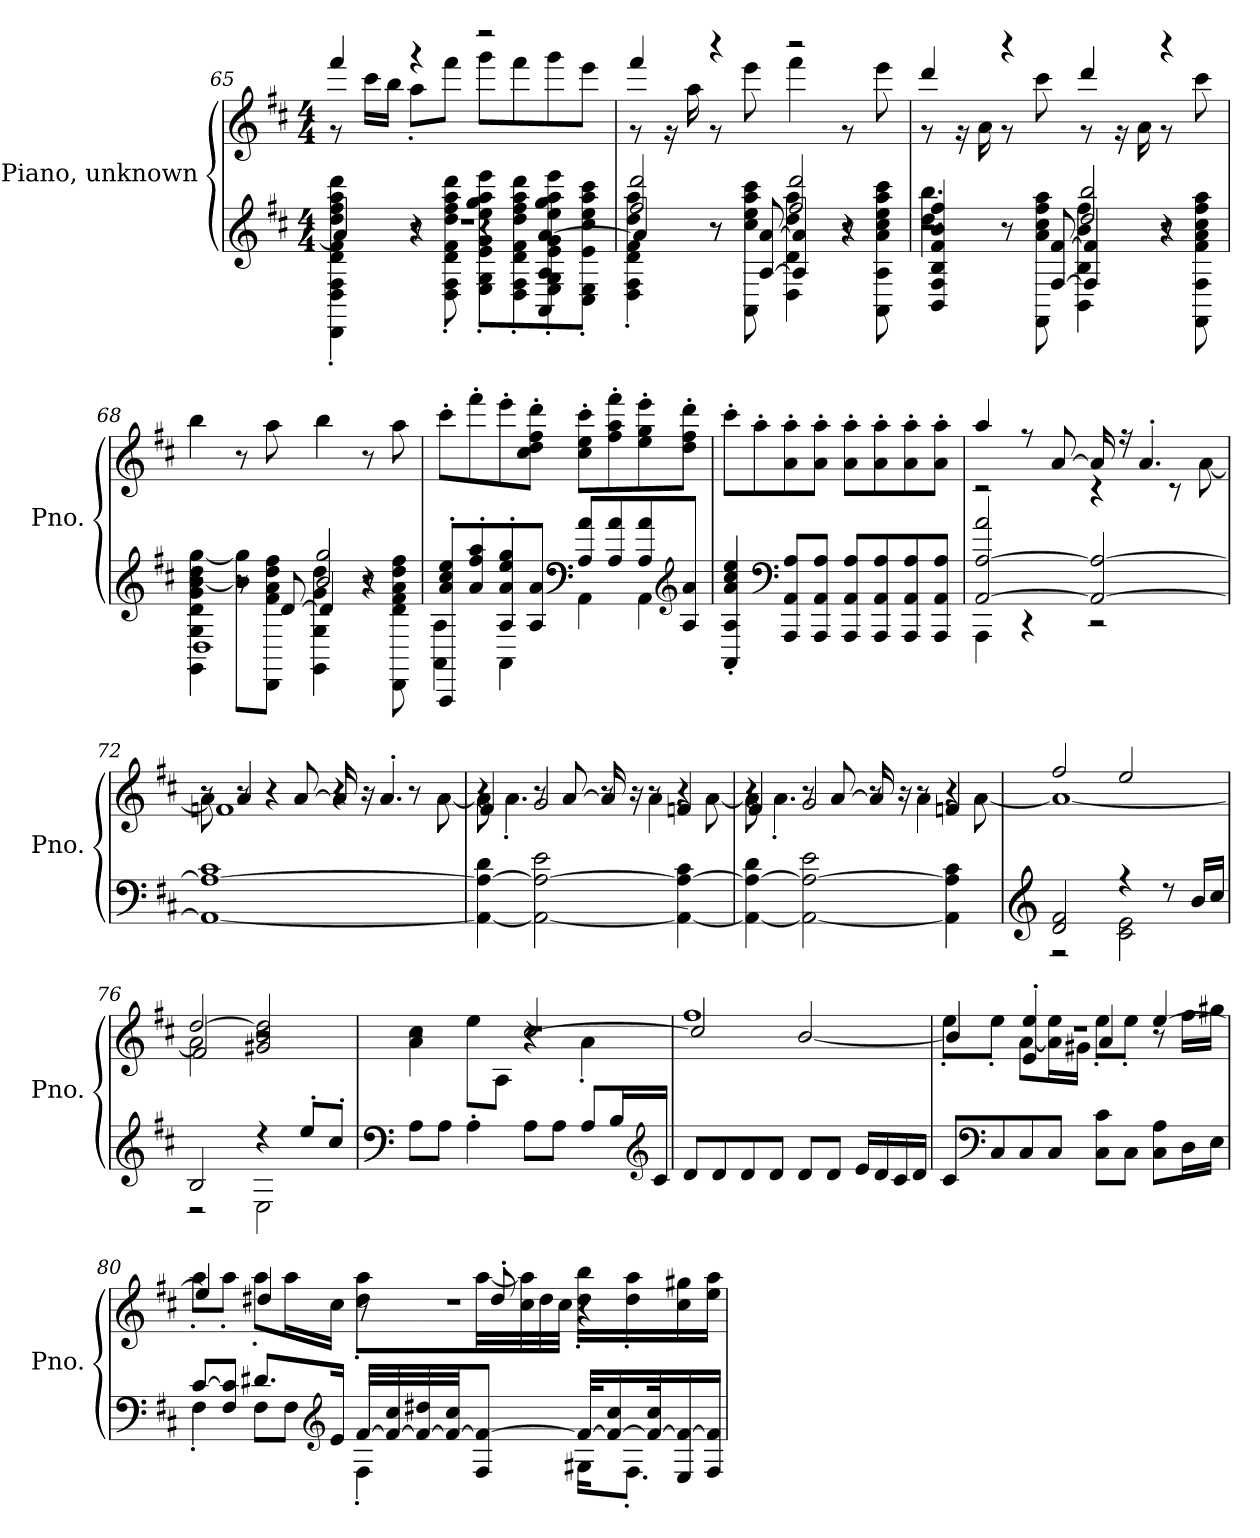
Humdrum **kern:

**kern	**kern
*part1	*part1
*staff2	*staff1
*I"Piano, unknown	*
*I'Pno.	*
*clefG2	*clefG2
*k[f#c#]	*k[f#c#]
*M4/4	*M4/4
=65	=65
*^	*^
*	*^	*	*
1r	4DD\' 4D\' 4F#\' 4d\' 4f#\' 4dd\' 4ff#\' 4aa\' 4ddd\'	4a/]	4fff#/	8r
.	.	.	.	16ccc#\LL
.	.	.	.	16bb\JJ
.	8r	4r	4r	8aa'\L
.	8D\' 8F#\' 8d\' 8f#\' 8dd\' 8ff#\' 8aa\' 8ddd\'	.	.	8fff#\J
.	8E\' 8G\' 8e\' 8g\' 8ee\' 8gg\' 8aa\' 8eee\'L	4r	2r	8ggg\L
.	8D\' 8F#\' 8d\' 8f#\' 8dd\' 8ff#\' 8aa\' 8ddd\'	.	.	8fff#\
.	8E\' 8G\' 8e\' 8g\' 8ee\' 8gg\' 8aa\' 8eee\'	4AA/ 4A/ [4a/	.	8ggg\
.	8C#\' 8E\' 8e\' 8cc#\' 8ee\' 8aa\' 8ccc#\'J	.	.	8eee\J
=66	=66	=66	=66	=66
2ff#/ 2ddd/	4D\' 4F#\' 4d\' 4f#\' 4dd\' 4aa\'	4a/]	4fff#/	8r
.	.	.	.	16r
.	.	.	.	16aa\
.	8r	8r	4r	8r
.	8AA\ 8cc#\ 8ee\ 8aa\ 8ccc#\	[8A/ [8a/	.	8eee\
2ff#/ 2ddd/	4D\ 4d\ 4dd\ 4aa\	4A/] 4a/]	2r	4fff#\
.	8r	4r	.	8r
.	8AA\ 8A\ 8a\ 8cc#\ 8ee\ 8aa\ 8ccc#\	.	.	8eee\
!!LO:LB:g=z	!!
=67	=67	=67	=67	=67
2r	4.dd\ 4.bb\	4BB/ 4F#/ 4B/ 4f#/ 4b/ 4ff#/	4ddd/	8r
.	.	.	.	16r
.	.	.	.	16a\
.	.	8r	4r	8r
.	8FF#\ 8a\ 8cc#\ 8ff#\ 8aa\	[8F#/ [8f#/	.	8ccc#\
2dd/ 2bb/	4BB\ 4B\ 4b\ 4ff#\	4F#/] 4f#/]	4ddd/	8r
.	.	.	.	16r
.	.	.	.	16a\
.	8r	4r	4r	8r
.	8FF#\ 8F#\ 8f#\ 8a\ 8cc#\ 8ff#\ 8aa\	.	.	8ccc#\
*	*	*	*v	*v
=68	=68	=68	=68
*	*	*^	*
2r	4GG\ 4G\ 4d\ 4g\ [4b\ 4dd\ [4gg\	4r	1D	4bb\
.	8b\] 8gg\]L	8r	.	8r
.	8DD\ 8f#\ 8a\ 8dd\ 8ff#\J	[8d/	.	8aa\
2b/ 2gg/	4GG\ 4G\ 4g\ 4dd\	4d/]	.	4bb\
.	8r	4r	.	8r
.	8DD\ 8d\ 8f#\ 8a\ 8dd\ 8ff#\	.	.	8aa\
*	*v	*v	*v	*
=69	=69	=69
8AAA/' 8a/' 8cc#/' 8ee/'L	4AA\ 4A\	8ccc#'\L
8a/' 8ff#/' 8aa/'	.	8fff#'\
8A/' 8a/' 8ee/' 8gg/'	4AA\	8eee'\
8A/ 8a/J	.	8cc#\' 8dd\' 8ff#\' 8ddd\'J
*clefF4	*	*
8A/ 8a/L	4AA\	8cc#\' 8ee\' 8ccc#\'L
8A/ 8a/	.	8ff#\' 8aa\' 8fff#\'
8A/ 8a/	4AA\	8ee\' 8gg\' 8eee\'
*clefG2	*	*
8A/ 8a/J	.	8dd\' 8ff#\' 8ddd\'J
*v	*v	*
!!LO:PB:g=z
=70	=70
4AA/' 4A/' 4a/' 4cc#/' 4ee/'	8ccc#'\L
.	8aa'\
*clefF4	*
8AAA/ 8AA/ 8A/L	8a\' 8aa\'
8AAA/ 8AA/ 8A/J	8a\' 8aa\'J
8AAA/ 8AA/ 8A/L	8a\' 8aa\'L
8AAA/ 8AA/ 8A/	8a\' 8aa\'
8AAA/ 8AA/ 8A/	8a\' 8aa\'
8AAA/ 8AA/ 8A/J	8a\' 8aa\'J
=71	=71
*^	*^
[2AA/ [2A/ 2a/	4AAA\	4aa/	2r
.	4r	8r	.
.	.	[8a/	.
2AA/_ 2A/_	2r	16a/]	4r
.	.	16r	.
.	.	4.a'/	.
.	.	.	8r
.	.	.	[8a\
*v	*v	*	*
=72	=72	=72
*	*	*^
1AA_ 1A_ 1c#	8r	8a\]	1fn
.	4a/	8r	.
.	.	4r	.
.	[8a/	.	.
.	16a/]	4r	.
.	16r	.	.
.	4.a'/	.	.
.	.	8r	.
.	.	[8a\	.
!!LO:LB:g=z	!!	!!
=73	=73	=73	=73
4AA\_ 4A\_ 4d\	4r	8a\]	4f#/
.	.	4.a'\	.
2AA\_ 2A\_ 2e\	8r	.	2g/
.	[8a/	.	.
.	16a/]	8r	.
.	16r	.	.
.	8r	4a\	.
4AA\_ 4A\_ 4c#\	4r	.	4fn/
.	.	[8a\	.
=74	=74	=74	=74
4AA\_ 4A\_ 4d\	4r	8a\]	4f#/
.	.	4.a'\	.
2AA\_ 2A\_ 2e\	8r	.	2g/
.	[8a/	.	.
.	16a/]	8r	.
.	16r	.	.
.	8r	4a\	.
4AA\] 4A\] 4c#\	4r	.	4fn/
.	.	[8a\	.
*	*v	*v	*v
=75	=75
*clefG2	*
*^	*^
2d/ 2f#/	2r	2ff#/	1a_
4r	2c#\ 2e\	2ee/	.
8r	.	.	.
16b/LL	.	.	.
16cc#/JJ	.	.	.
=76	=76	=76	=76
*	*	*	*^
2B/	2r	[2dd/	2a\]	2f#/
4r	2E\	2g#X/ 2b/ 2dd/]	2r	2r
8ee'/L	.	.	.	.
8cc#'/J	.	.	.	.
*v	*v	*	*	*
!!LO:LB:g=z	!!	!!
=77	=77	=77	=77
*clefF4	*	*	*
8A\L	1r	4a\ 4cc#\	2r
8A\J	.	.	.
4A'\	.	8ee\L	.
.	.	8A\J	.
8A\L	.	4r	[2cc#/
8A\J	.	.	.
8A/L	.	4a'\	.
16B/L	.	.	.
*clefG2	*	*	*
16c#/JJ	.	.	.
*	*	*v	*v
=78	=78	=78
8d/L	1ff#	2cc#/]
8d/	.	.
8d/	.	.
8d/J	.	.
8d/L	.	[2b/
8d/J	.	.
16e/LL	.	.
16d/	.	.
16c#/	.	.
16d/JJ	.	.
=79	=79	=79
*	*	*^
8c#/L	1r	8ee'\L	4b/]
*clefF4	*	*	*
8C#/	.	8ee'\J	.
8C#/	.	[8a\L	4e/' 4ee/'
8C#/J	.	16a\] 16ee\L	.
.	.	16g#X\JJ	.
8C#\ 8c#\L	.	8ee'\L	4a/
8C#\J	.	8ee'\J	.
8C#\ 8A\L	.	8r	[4ee/
16D\L	.	16ff#\LL	.
16E\JJ	.	16gg#X\JJ	.
!!LO:LB:g=z	!!	!!
=80	=80	=80	=80
*^	*	*	*
[8c#/L	4F#'\	1r	8aa'\L	4ee/]
8F#/ 8c#/]J	.	.	8aa'\J	.
8.d#X/L	8F#\L	.	8aa'\L	4dd#X/
.	8F#\J	.	16aa\L	.
*clefG2	*	*	*	*
16e/Jk	.	.	16cc#\JJ	.
[32f#/LLL	4F#'\	.	8dd#\' 8aa\'L	8r
32f#/_ 32cc#/	.	.	.	.
32f#/_ 32dd#X/	.	.	.	.
32f#/_ 32cc#/JJ	.	.	.	.
8F#/ 8f#/_J	.	.	[32aa\LL	8dd#'/
.	.	.	32cc#\ 32aa\]	.
.	.	.	32dd#\	.
.	.	.	32cc#\JJJ	.
32f#/KLL_	16G#X\KL	.	16dd#\' 16bb\'LL	4r
16f#/_ 16cc#/	.	.	.	.
.	8.F#'\J	.	16dd#\' 16aa\'	.
32f#/_ 32cc#/K	.	.	.	.
16E/ 16f#/_	.	.	16cc#\ 16gg#X\	.
16F#/ 16f#/]JJ	.	.	16ee\ 16aa\JJ	.
*v	*v	*	*	*
*	*v	*v	*v
=	=
*-	*-
